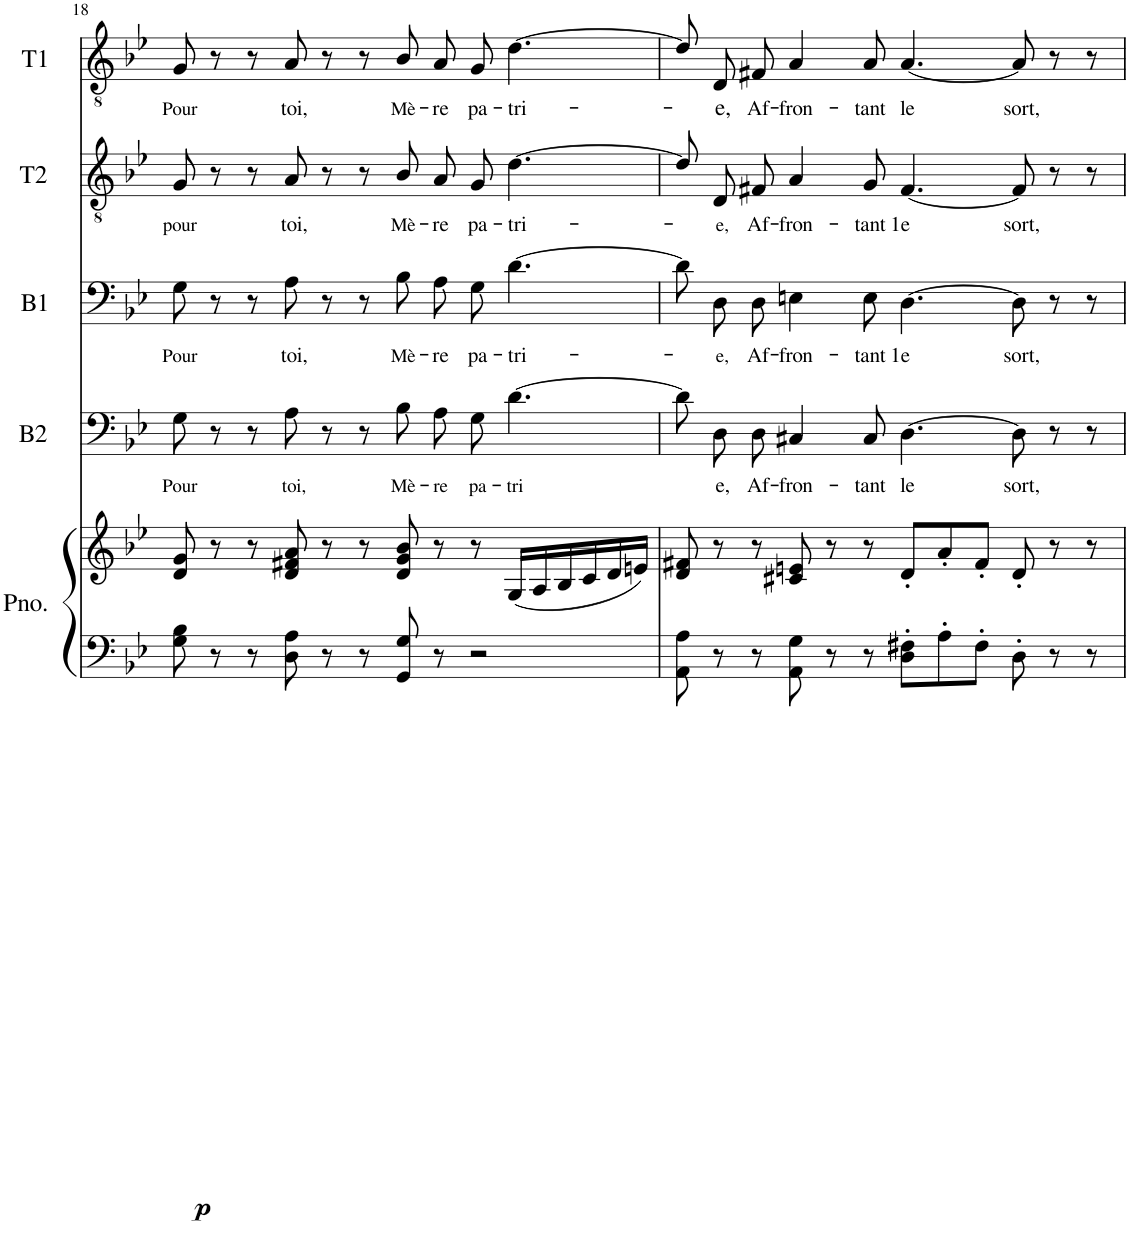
**kern	**kern	**dynam	**kern	**text	**kern	**text	**kern	**text	**kern	**text
*part5	*part5	*part5	*part4	*part4	*part3	*part3	*part2	*part2	*part1	*part1
*staff6	*staff5	*staff5/6	*staff4	*staff4	*staff3	*staff3	*staff2	*staff2	*staff1	*staff1
*I"Piano	*	*	*I"B2	*	*I"B1	*	*I"T2	*	*I"T1	*
*I'Pno.	*	*	*I'B2	*	*I'B1	*	*I'T2	*	*I'T1	*
!!LO:PB:g=z
*clefF4	*clefG2	*	*clefF4	*	*clefF4	*	*clefGv2	*	*clefGv2	*
*k[b-e-]	*k[b-e-]	*	*k[b-e-]	*	*k[b-e-]	*	*k[b-e-]	*	*k[b-e-]	*
*M12/8	*M12/8	*	*M12/8	*	*M12/8	*	*M12/8	*	*M12/8	*
=18	=18	=18	=18	=18	=18	=18	=18	=18	=18	=18
!	!	!LO:DY:b=2	!	!LO:LY:b	!	!LO:LY:b	!	!LO:LY:b	!	!LO:LY:b
8G\ 8B-\	8d/ 8g/	p	8G\	Pour	8G\	Pour	8G/	pour	8G/	Pour
8r	8r	.	8r	.	8r	.	8r	.	8r	.
8r	8r	.	8r	.	8r	.	8r	.	8r	.
!	!	!	!	!LO:LY:b	!	!LO:LY:b	!	!LO:LY:b	!	!LO:LY:b
8D\ 8A\	8d/ 8f#X/ 8a/	.	8A\	toi,	8A\	toi,	8A/	toi,	8A/	toi,
8r	8r	.	8r	.	8r	.	8r	.	8r	.
8r	8r	.	8r	.	8r	.	8r	.	8r	.
!	!	!	!	!LO:LY:b	!	!LO:LY:b	!	!LO:LY:b	!	!LO:LY:b
8GG/ 8G/	8d/ 8g/ 8b-/	.	8B-\L	Mè-	8B-\L	Mè-	8B-/L	Mè-	8B-/L	Mè-
!	!	!	!	!LO:LY:b	!	!LO:LY:b	!	!LO:LY:b	!	!LO:LY:b
8r	8r	.	8A\	-re	8A\	-re	8A/	-re	8A/	-re
!	!	!	!	!LO:LY:b	!	!LO:LY:b	!	!LO:LY:b	!	!LO:LY:b
2r	8r	.	8G\J	pa-	8G\J	pa-	8G/J	pa-	8G/J	pa-
!	!	!	!	!LO:LY:b	!	!LO:LY:b	!	!LO:LY:b	!	!LO:LY:b
.	(16G/LL	.	[4.d\	-tri	[4.d\	-tri-	[4.d\	-tri-	[4.d\	-tri-
.	16A/	.	.	.	.	.	.	.	.	.
.	16B-/	.	.	.	.	.	.	.	.	.
.	16c/	.	.	.	.	.	.	.	.	.
.	16d/	.	.	.	.	.	.	.	.	.
.	16en/JJ)	.	.	.	.	.	.	.	.	.
=19	=19	=19	=19	=19	=19	=19	=19	=19	=19	=19
8AA\ 8A\	8d/ 8f#X/	.	8d\L]	.	8d\L]	.	8d/L]	.	8d/L]	.
!	!	!	!	!LO:LY:b	!	!LO:LY:b	!	!LO:LY:b	!	!LO:LY:b
8r	8r	.	8D\	e,	8D\	-e,	8D/	-e,	8D/	-e,
!	!	!	!	!LO:LY:b	!	!LO:LY:b	!	!LO:LY:b	!	!LO:LY:b
8r	8r	.	8D\J	Af-	8D\J	Af-	8F#X/J	Af-	8F#X/J	Af-
!	!	!	!	!LO:LY:b	!	!LO:LY:b	!	!LO:LY:b	!	!LO:LY:b
8AA\ 8G\	8c#X/ 8en/	.	4C#X/	-fron-	4En\	-fron-	4A/	-fron-	4A/	-fron-
8r	8r	.	.	.	.	.	.	.	.	.
!	!	!	!	!LO:LY:b	!	!LO:LY:b	!	!LO:LY:b	!	!LO:LY:b
8r	8r	.	8C#/	-tant	8E\	-tant	8G/	-tant	8A/	-tant
!	!	!	!	!LO:LY:b	!	!LO:LY:b	!	!LO:LY:b	!	!LO:LY:b
8D\' 8F#X\'L	8d'/L	.	[4.D\	le	[4.D\	1e	[4.F#/	1e	[4.A/	le
8A'\	8a'/	.	.	.	.	.	.	.	.	.
8F#'\J	8f#'/J	.	.	.	.	.	.	.	.	.
!	!	!	!	!LO:LY:b	!	!LO:LY:b	!	!LO:LY:b	!	!LO:LY:b
8D'\	8d'/	.	8D\]	sort,	8D\]	sort,	8F#/]	sort,	8A/]	sort,
8r	8r	.	8r	.	8r	.	8r	.	8r	.
8r	8r	.	8r	.	8r	.	8r	.	8r	.
=	=	=	=	=	=	=	=	=	=	=
*-	*-	*-	*-	*-	*-	*-	*-	*-	*-	*-
